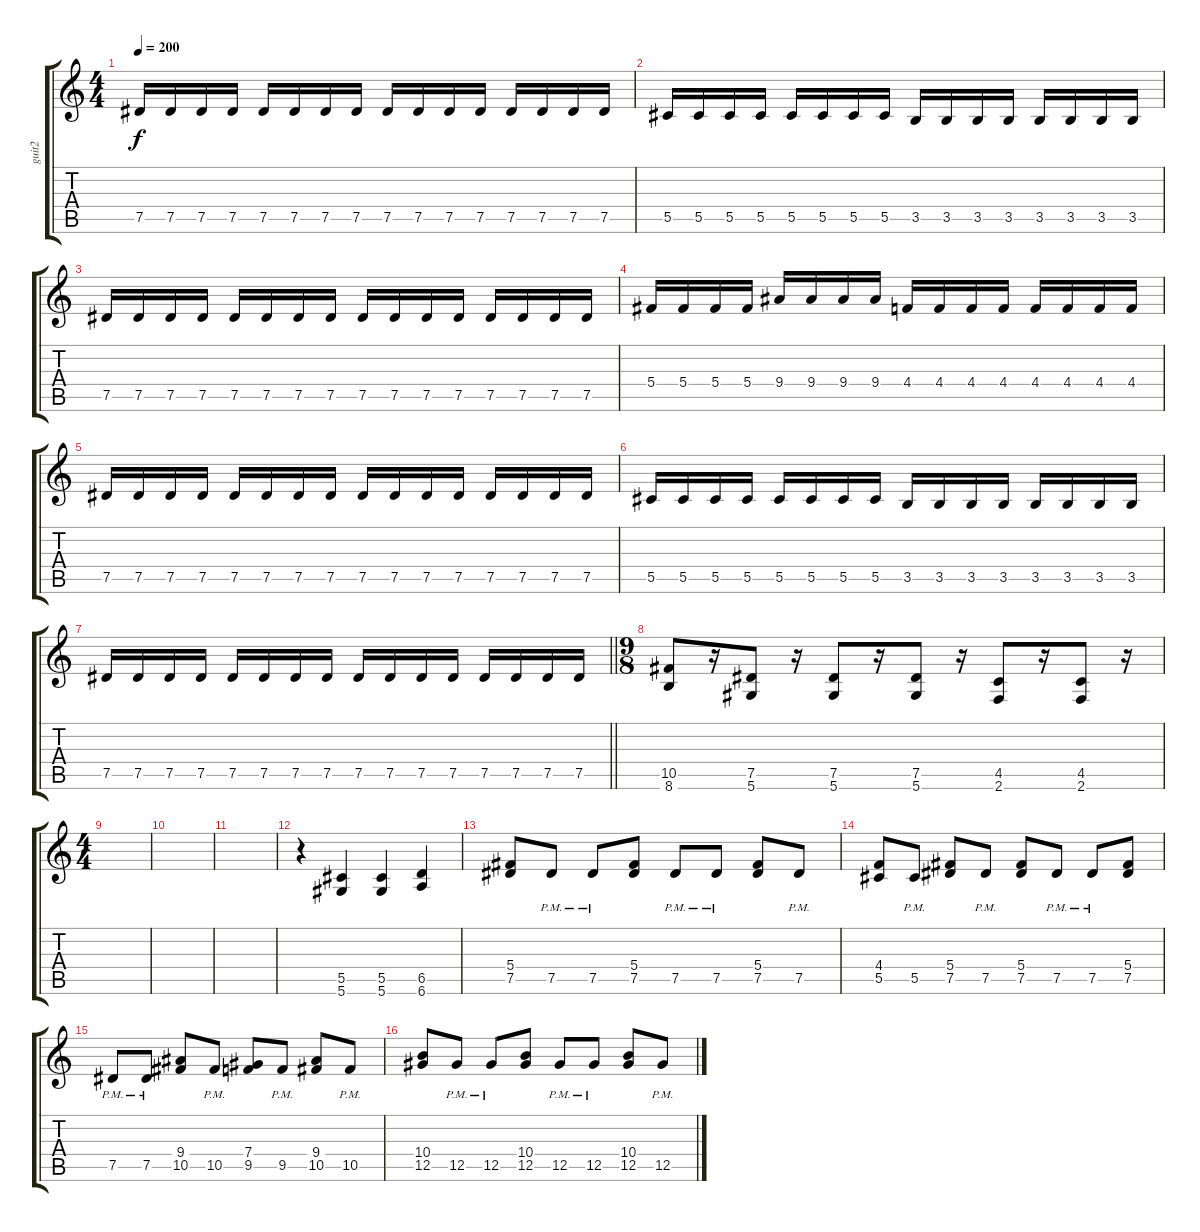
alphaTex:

\track ("guit2" "guit2") {instrument distortionguitar}
\staff {score tabs}
\tuning (Eb4 Bb3 Gb3 Db3 Ab2 Eb2) {hide}
\ts (4 4)
\tempo 200
\clef g2
\ks c
7.5.16{dy f} 7.5.16 7.5.16 7.5.16 7.5.16 7.5.16 7.5.16 7.5.16 7.5.16 7.5.16 7.5.16 7.5.16 7.5.16 7.5.16 7.5.16 7.5.16 |
5.5.16 5.5.16 5.5.16 5.5.16 5.5.16 5.5.16 5.5.16 5.5.16 3.5.16 3.5.16 3.5.16 3.5.16 3.5.16 3.5.16 3.5.16 3.5.16 |
7.5.16 7.5.16 7.5.16 7.5.16 7.5.16 7.5.16 7.5.16 7.5.16 7.5.16 7.5.16 7.5.16 7.5.16 7.5.16 7.5.16 7.5.16 7.5.16 |
5.4.16 5.4.16 5.4.16 5.4.16 9.4.16 9.4.16 9.4.16 9.4.16 4.4.16 4.4.16 4.4.16 4.4.16 4.4.16 4.4.16 4.4.16 4.4.16 |
7.5.16 7.5.16 7.5.16 7.5.16 7.5.16 7.5.16 7.5.16 7.5.16 7.5.16 7.5.16 7.5.16 7.5.16 7.5.16 7.5.16 7.5.16 7.5.16 |
5.5.16 5.5.16 5.5.16 5.5.16 5.5.16 5.5.16 5.5.16 5.5.16 3.5.16 3.5.16 3.5.16 3.5.16 3.5.16 3.5.16 3.5.16 3.5.16 |
\barLineRight lightlight
7.5.16 7.5.16 7.5.16 7.5.16 7.5.16 7.5.16 7.5.16 7.5.16 7.5.16 7.5.16 7.5.16 7.5.16 7.5.16 7.5.16 7.5.16 7.5.16 |
\ts (9 8)
(10.5 8.6).8 r.16 (7.5 5.6).8 r.16 (7.5 5.6).8 r.16 (7.5 5.6).8 r.16 (4.5 2.6).8 r.16 (4.5 2.6).8 r.16 |
\ts (4 4)
|
|
|
r.4 (5.5 5.6).4 (5.5 5.6).4 (6.5 6.6).4 |
(5.4 7.5).8 7.5{pm}.8 7.5{pm}.8 (5.4 7.5).8 7.5{pm}.8 7.5{pm}.8 (5.4 7.5).8 7.5{pm}.8 |
(4.4 5.5).8 5.5{pm}.8 (5.4 7.5).8 7.5{pm}.8 (5.4 7.5).8 7.5{pm}.8 7.5{pm}.8 (5.4 7.5).8 |
7.5{pm}.8 7.5{pm}.8 (9.4 10.5).8 10.5{pm}.8 (7.4 9.5).8 9.5{pm}.8 (9.4 10.5).8 10.5{pm}.8 |
(10.4 12.5).8 12.5{pm}.8 12.5{pm}.8 (10.4 12.5).8 12.5{pm}.8 12.5{pm}.8 (10.4 12.5).8 12.5{pm}.8
